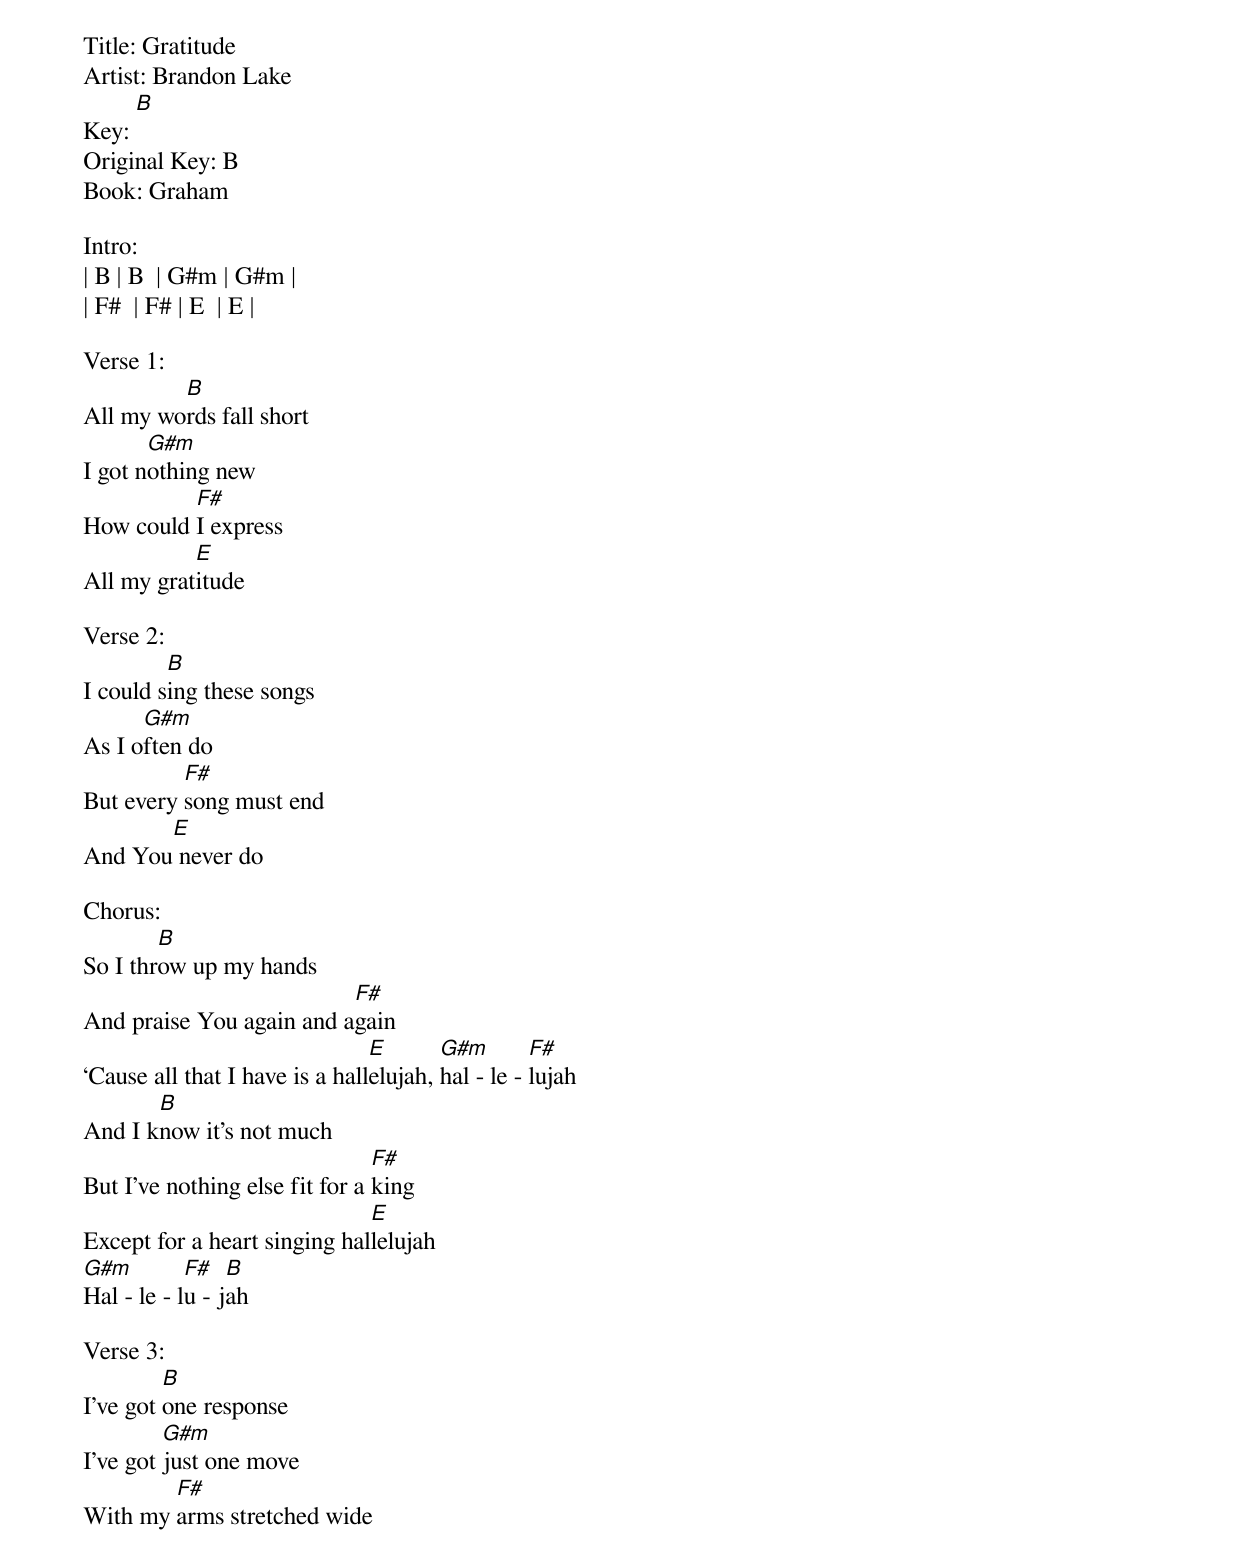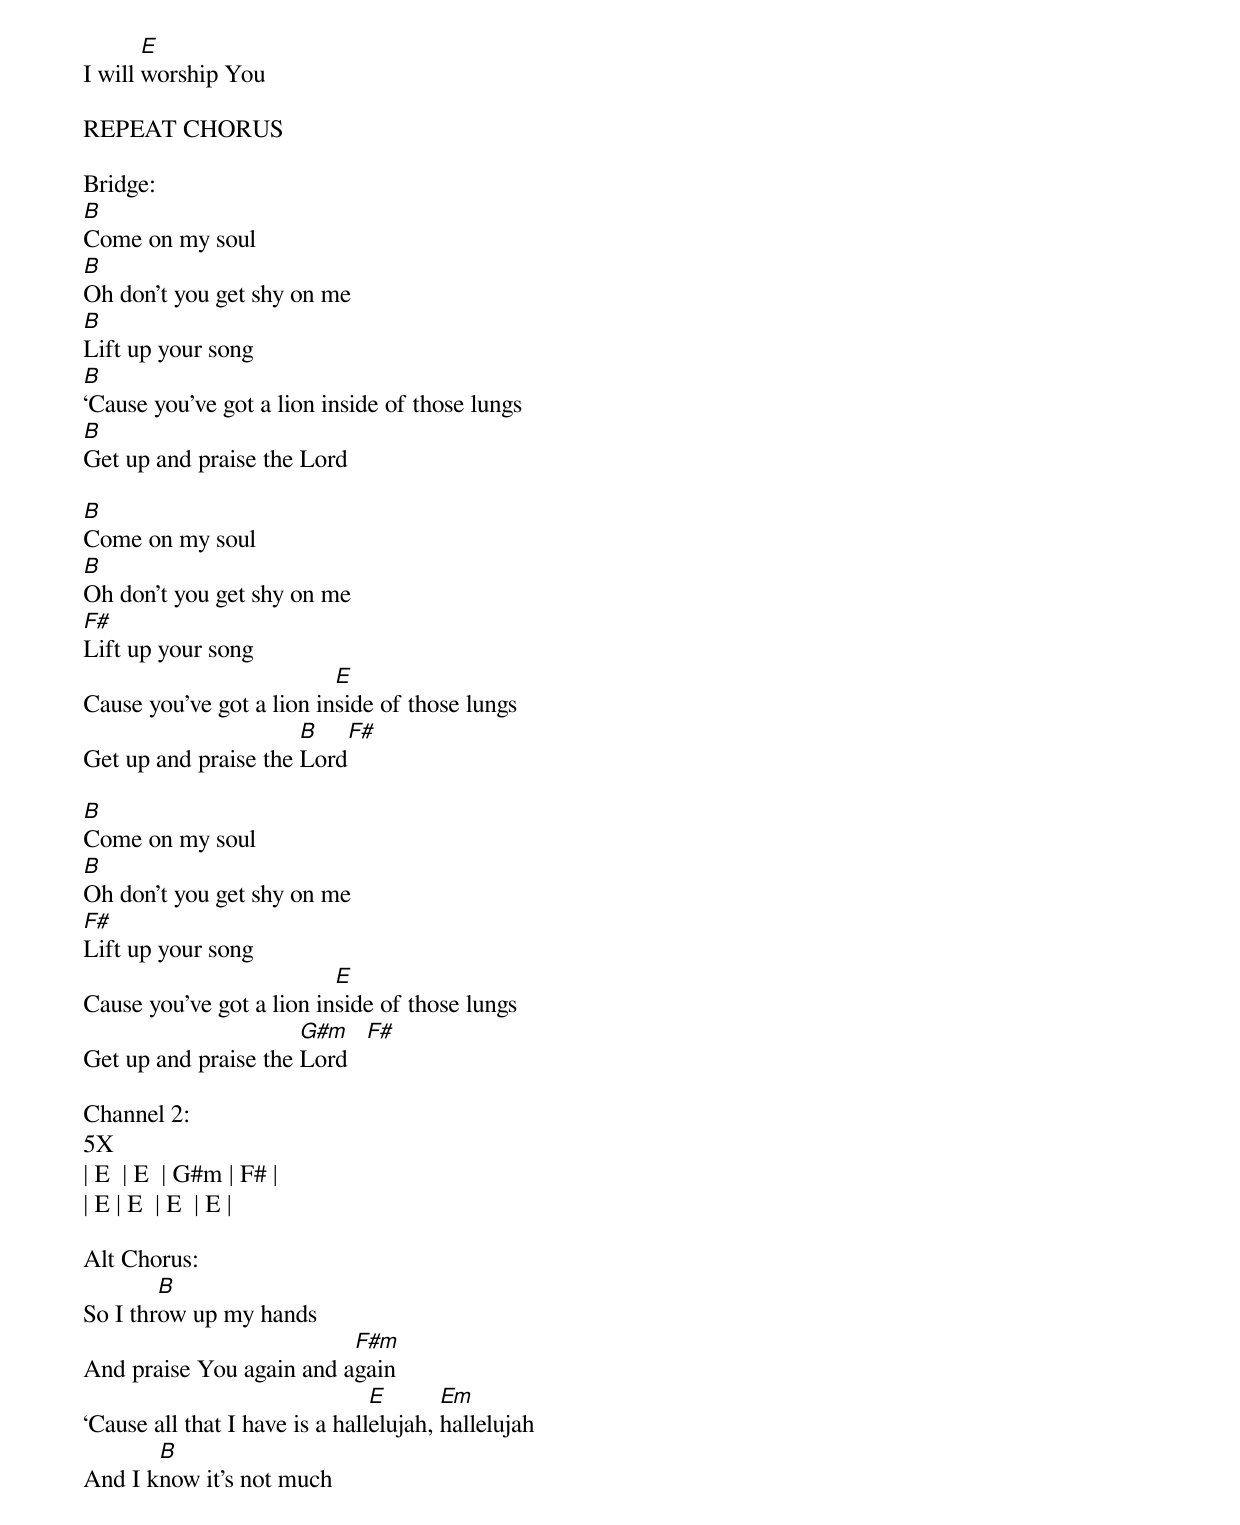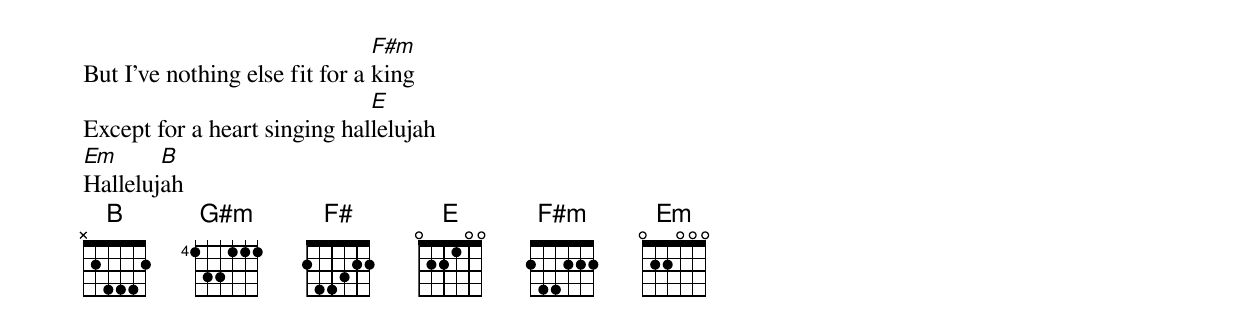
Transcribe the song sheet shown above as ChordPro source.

Title: Gratitude
Artist: Brandon Lake
Key: [B]
Original Key: B
Book: Graham

Intro:
| B | B  | G#m | G#m |
| F#  | F# | E  | E |

Verse 1:
All my wo[B]rds fall short
I got n[G#m]othing new
How could [F#]I express
All my grat[E]itude

Verse 2:
I could s[B]ing these songs
As I o[G#m]ften do
But every [F#]song must end
And You[E] never do

Chorus:
So I thr[B]ow up my hands
And praise You again and a[F#]gain
‘Cause all that I have is a hall[E]elujah, [G#m]hal - le - [F#]lujah
And I k[B]now it's not much
But I've nothing else fit for a [F#]king
Except for a heart singing hal[E]lelujah
[G#m]Hal - le - l[F#]u - j[B]ah

Verse 3:
I've got [B]one response
I've got [G#m]just one move
With my [F#]arms stretched wide
I will [E]worship You

REPEAT CHORUS

Bridge:
[B]Come on my soul
[B]Oh don't you get shy on me
[B]Lift up your song
[B]‘Cause you've got a lion inside of those lungs
[B]Get up and praise the Lord

[B]Come on my soul
[B]Oh don't you get shy on me
[F#]Lift up your song
Cause you've got a lion in[E]side of those lungs
Get up and praise the [B]Lord[F#]

[B]Come on my soul
[B]Oh don't you get shy on me
[F#]Lift up your song
Cause you've got a lion in[E]side of those lungs
Get up and praise the [G#m]Lord   [F#]

Channel 2:
5X
| E  | E  | G#m | F# |
| E | E  | E  | E |

Alt Chorus:
So I thr[B]ow up my hands
And praise You again and a[F#m]gain
‘Cause all that I have is a hall[E]elujah, [Em]hallelujah
And I k[B]now it's not much
But I've nothing else fit for a [F#m]king
Except for a heart singing hal[E]lelujah
[Em]Halleluj[B]ah
